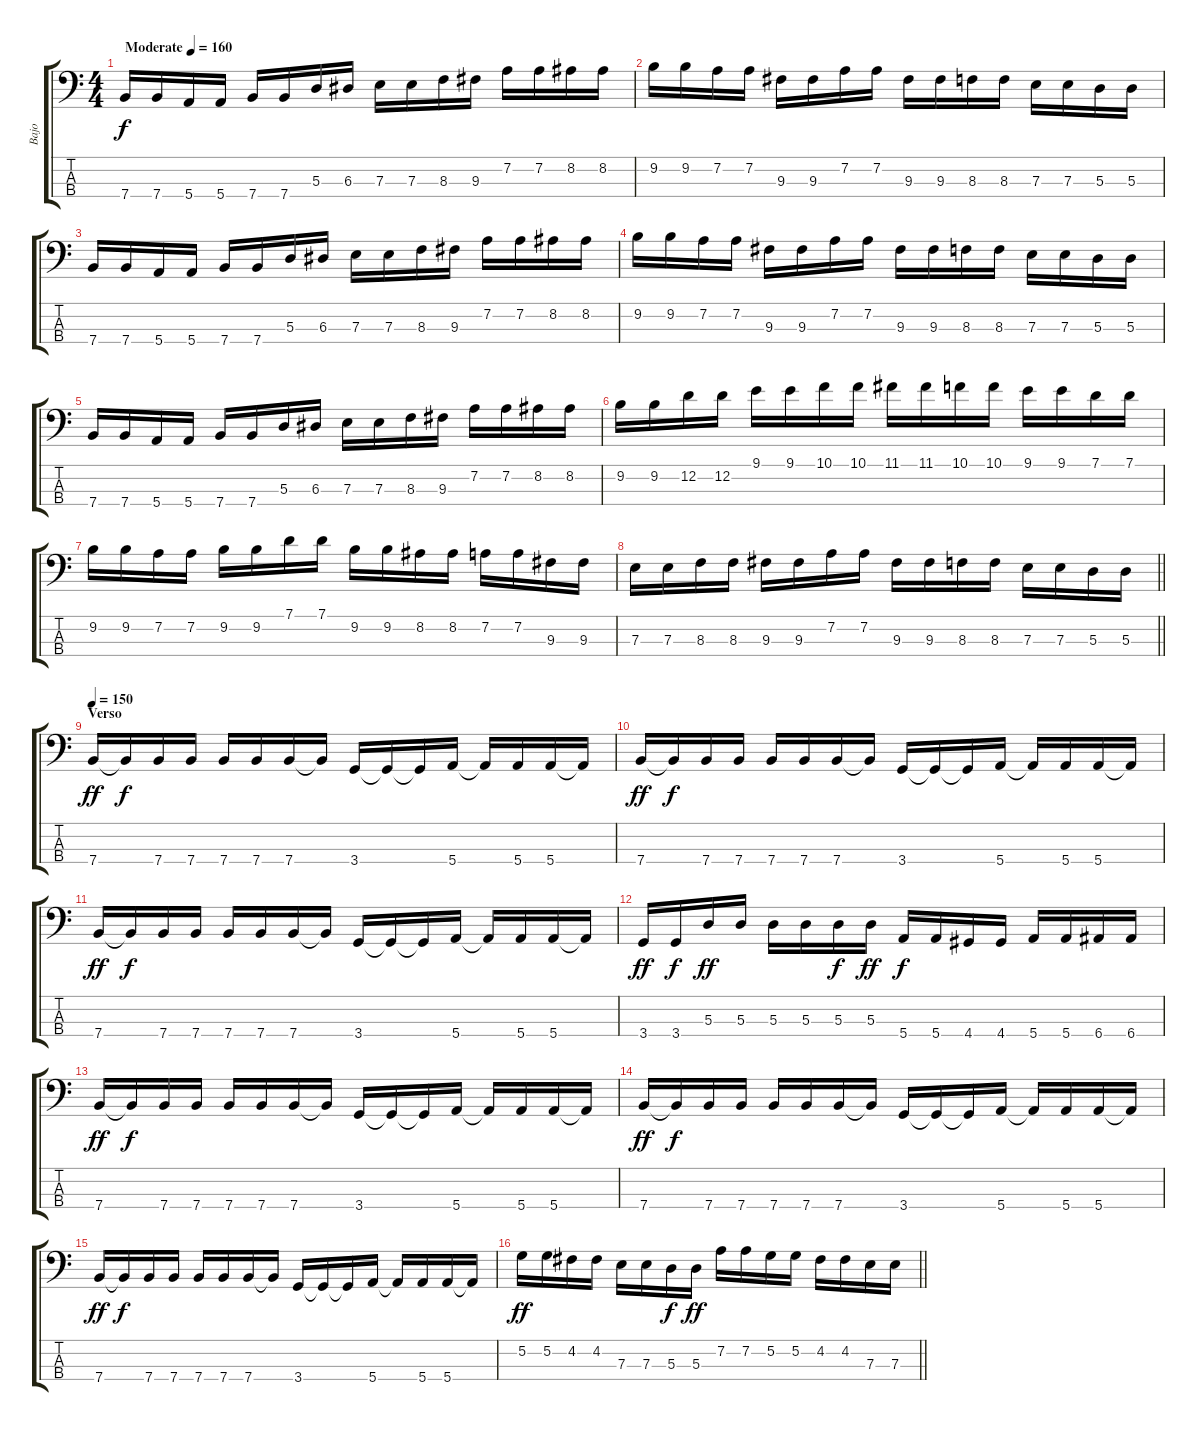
\track ("Bajo" "Bajo") {instrument electricbasspick}
\staff {score tabs}
\tuning (G2 D2 A1 E1) {hide}
\ts (4 4)
\tempo (160 "Moderate")
\clef f4
\ks c
7.4.16{dy f instrument electricbasspick} 7.4.16 5.4.16 5.4.16 7.4.16 7.4.16 5.3.16 6.3.16 7.3.16 7.3.16 8.3.16 9.3.16 7.2.16 7.2.16 8.2.16 8.2.16 |
9.2.16 9.2.16 7.2.16 7.2.16 9.3.16 9.3.16 7.2.16 7.2.16 9.3.16 9.3.16 8.3.16 8.3.16 7.3.16 7.3.16 5.3.16 5.3.16 |
7.4.16 7.4.16 5.4.16 5.4.16 7.4.16 7.4.16 5.3.16 6.3.16 7.3.16 7.3.16 8.3.16 9.3.16 7.2.16 7.2.16 8.2.16 8.2.16 |
9.2.16 9.2.16 7.2.16 7.2.16 9.3.16 9.3.16 7.2.16 7.2.16 9.3.16 9.3.16 8.3.16 8.3.16 7.3.16 7.3.16 5.3.16 5.3.16 |
7.4.16 7.4.16 5.4.16 5.4.16 7.4.16 7.4.16 5.3.16 6.3.16 7.3.16 7.3.16 8.3.16 9.3.16 7.2.16 7.2.16 8.2.16 8.2.16 |
9.2.16 9.2.16 12.2.16 12.2.16 9.1.16 9.1.16 10.1.16 10.1.16 11.1.16 11.1.16 10.1.16 10.1.16 9.1.16 9.1.16 7.1.16 7.1.16 |
9.2.16 9.2.16 7.2.16 7.2.16 9.2.16 9.2.16 7.1.16 7.1.16 9.2.16 9.2.16 8.2.16 8.2.16 7.2.16 7.2.16 9.3.16 9.3.16 |
\barLineRight lightlight
7.3.16 7.3.16 8.3.16 8.3.16 9.3.16 9.3.16 7.2.16 7.2.16 9.3.16 9.3.16 8.3.16 8.3.16 7.3.16 7.3.16 5.3.16 5.3.16 |
\section ("" "Verso")
\tempo 150
7.4.16{dy ff} 7.4{t}.16{dy f} 7.4.16 7.4.16 7.4.16 7.4.16 7.4.16 7.4{t}.16 3.4.16 3.4{t}.16 3.4{t}.16 5.4.16 5.4{t}.16 5.4.16 5.4.16 5.4{t}.16 |
7.4.16{dy ff} 7.4{t}.16{dy f} 7.4.16 7.4.16 7.4.16 7.4.16 7.4.16 7.4{t}.16 3.4.16 3.4{t}.16 3.4{t}.16 5.4.16 5.4{t}.16 5.4.16 5.4.16 5.4{t}.16 |
7.4.16{dy ff} 7.4{t}.16{dy f} 7.4.16 7.4.16 7.4.16 7.4.16 7.4.16 7.4{t}.16 3.4.16 3.4{t}.16 3.4{t}.16 5.4.16 5.4{t}.16 5.4.16 5.4.16 5.4{t}.16 |
3.4.16{dy ff} 3.4.16{dy f} 5.3.16{dy ff} 5.3.16 5.3.16 5.3.16 5.3.16{dy f} 5.3.16{dy ff} 5.4.16{dy f} 5.4.16 4.4.16 4.4.16 5.4.16 5.4.16 6.4.16 6.4.16 |
7.4.16{dy ff} 7.4{t}.16{dy f} 7.4.16 7.4.16 7.4.16 7.4.16 7.4.16 7.4{t}.16 3.4.16 3.4{t}.16 3.4{t}.16 5.4.16 5.4{t}.16 5.4.16 5.4.16 5.4{t}.16 |
7.4.16{dy ff} 7.4{t}.16{dy f} 7.4.16 7.4.16 7.4.16 7.4.16 7.4.16 7.4{t}.16 3.4.16 3.4{t}.16 3.4{t}.16 5.4.16 5.4{t}.16 5.4.16 5.4.16 5.4{t}.16 |
7.4.16{dy ff} 7.4{t}.16{dy f} 7.4.16 7.4.16 7.4.16 7.4.16 7.4.16 7.4{t}.16 3.4.16 3.4{t}.16 3.4{t}.16 5.4.16 5.4{t}.16 5.4.16 5.4.16 5.4{t}.16 |
\barLineRight lightlight
5.2.16{dy ff} 5.2.16 4.2.16 4.2.16 7.3.16 7.3.16 5.3.16{dy f} 5.3.16{dy ff} 7.2.16 7.2.16 5.2.16 5.2.16 4.2.16 4.2.16 7.3.16 7.3.16
